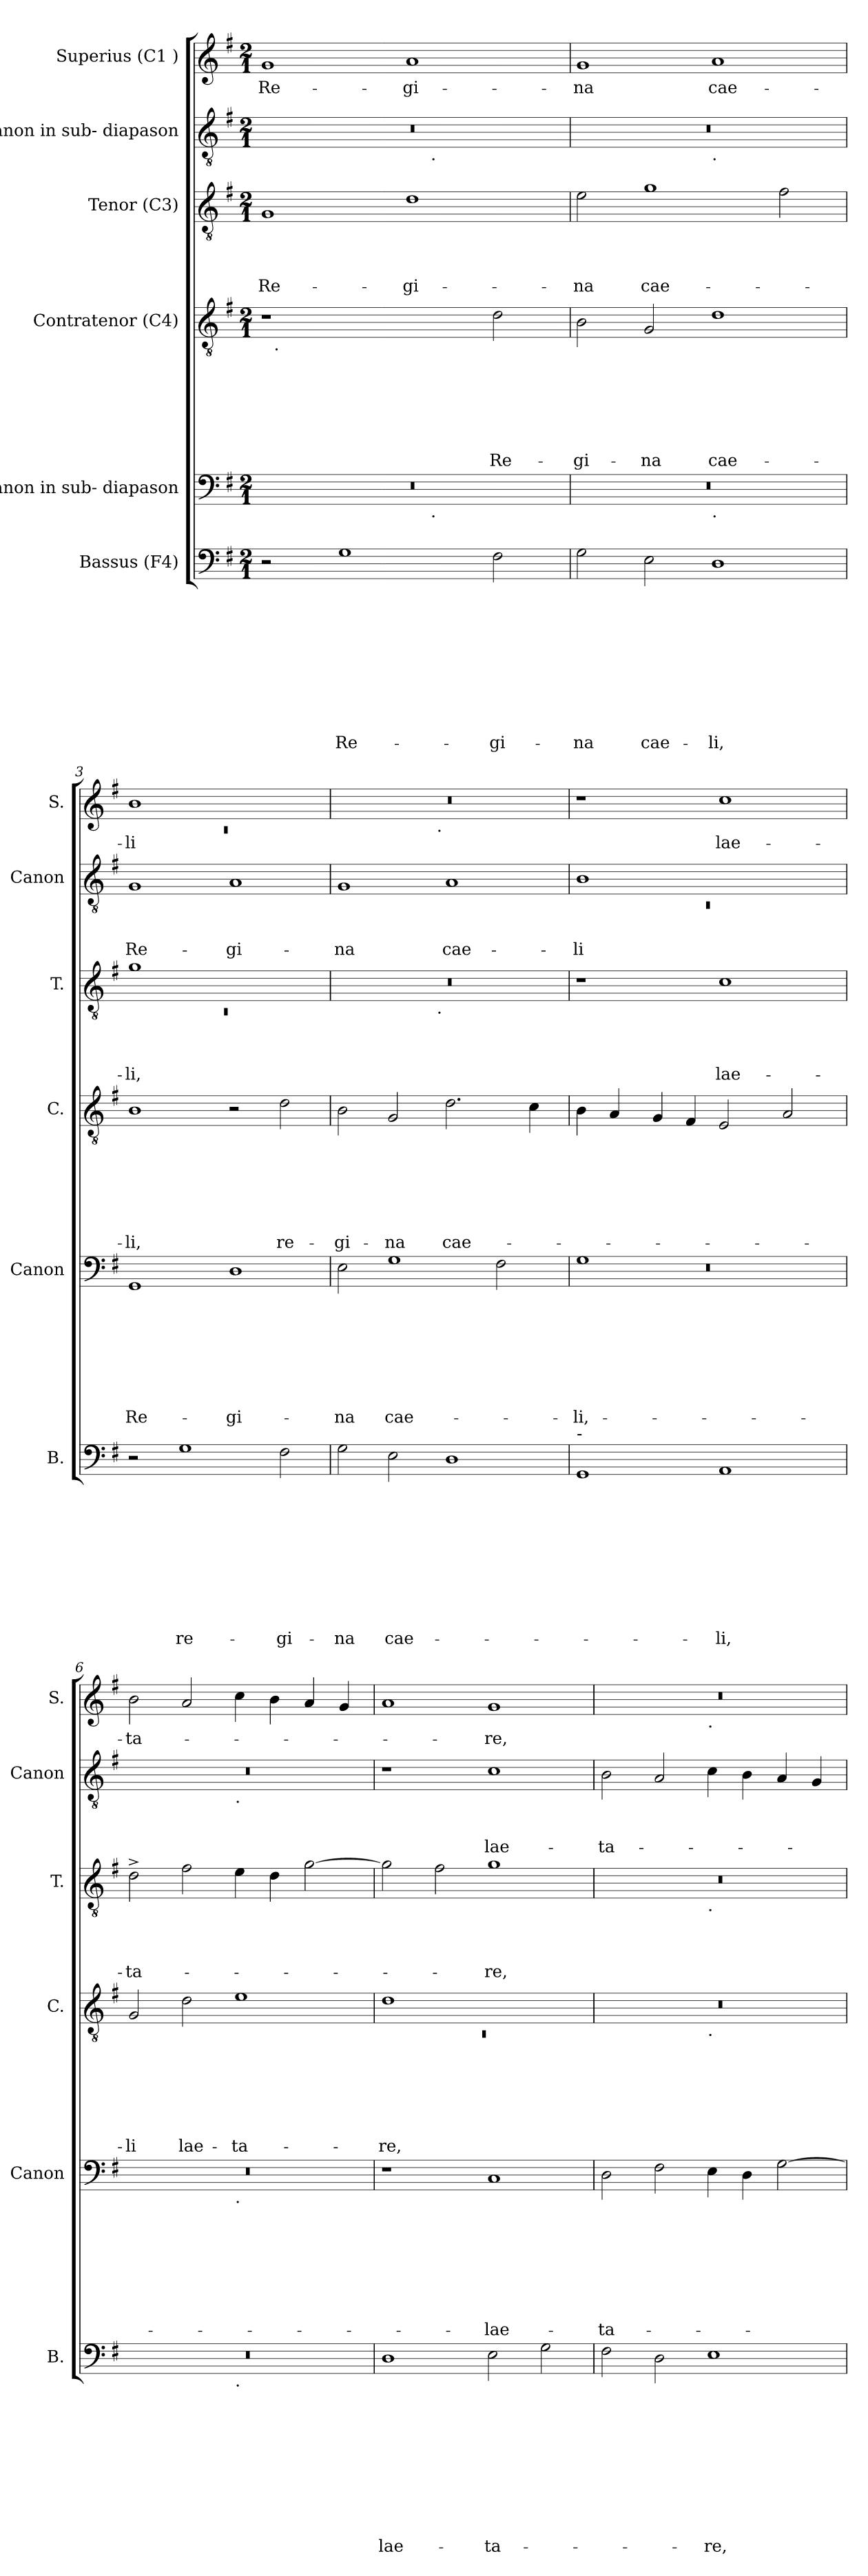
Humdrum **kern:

**kern	**text	**text	**text	**text	**text	**text	**text	**text	**text	**text	**kern	**text	**text	**text	**text	**text	**text	**text	**text	**kern	**text	**text	**text	**text	**text	**text	**text	**kern	**text	**text	**text	**text	**kern	**text	**text	**text	**kern	**text
*part6	*part6	*part6	*part6	*part6	*part6	*part6	*part6	*part6	*part6	*part6	*part5	*part5	*part5	*part5	*part5	*part5	*part5	*part5	*part5	*part4	*part4	*part4	*part4	*part4	*part4	*part4	*part4	*part3	*part3	*part3	*part3	*part3	*part2	*part2	*part2	*part2	*part1	*part1
*staff6	*staff6	*staff6	*staff6	*staff6	*staff6	*staff6	*staff6	*staff6	*staff6	*staff6	*staff5	*staff5	*staff5	*staff5	*staff5	*staff5	*staff5	*staff5	*staff5	*staff4	*staff4	*staff4	*staff4	*staff4	*staff4	*staff4	*staff4	*staff3	*staff3	*staff3	*staff3	*staff3	*staff2	*staff2	*staff2	*staff2	*staff1	*staff1
*I"Bassus (F4)	*	*	*	*	*	*	*	*	*	*	*I"Canon in sub- diapason	*	*	*	*	*	*	*	*	*I"Contratenor (C4)	*	*	*	*	*	*	*	*I"Tenor (C3)	*	*	*	*	*I"Canon in sub- diapason	*	*	*	*I"Superius (C1 )	*
*I'B.	*	*	*	*	*	*	*	*	*	*	*I'Canon	*	*	*	*	*	*	*	*	*I'C.	*	*	*	*	*	*	*	*I'T.	*	*	*	*	*I'Canon	*	*	*	*I'S.	*
*clefF4	*	*	*	*	*	*	*	*	*	*	*clefF4	*	*	*	*	*	*	*	*	*clefGv2	*	*	*	*	*	*	*	*clefGv2	*	*	*	*	*clefGv2	*	*	*	*clefG2	*
*k[f#]	*	*	*	*	*	*	*	*	*	*	*k[f#]	*	*	*	*	*	*	*	*	*k[f#]	*	*	*	*	*	*	*	*k[f#]	*	*	*	*	*k[f#]	*	*	*	*k[f#]	*
*G:	*	*	*	*	*	*	*	*	*	*	*G:	*	*	*	*	*	*	*	*	*G:	*	*	*	*	*	*	*	*G:	*	*	*	*	*G:	*	*	*	*G:	*
*M2/1	*	*	*	*	*	*	*	*	*	*	*M2/1	*	*	*	*	*	*	*	*	*M2/1	*	*	*	*	*	*	*	*M2/1	*	*	*	*	*M2/1	*	*	*	*M2/1	*
=1	=1	=1	=1	=1	=1	=1	=1	=1	=1	=1	=1	=1	=1	=1	=1	=1	=1	=1	=1	=1	=1	=1	=1	=1	=1	=1	=1	=1	=1	=1	=1	=1	=1	=1	=1	=1	=1	=1
!	!	!	!	!	!	!	!	!	!	!	!	!	!	!	!	!	!	!	!	!	!	!	!	!	!	!	!	!	!	!	!	!LO:LY:b	!	!	!	!	!	!LO:LY:b
*	*	*	*	*	*	*	*	*	*	*	*^	*	*	*	*	*	*	*	*	*^	*	*	*	*	*	*	*	*	*	*	*	*	*^	*	*	*	*	*
2r	.	.	.	.	.	.	.	.	.	.	0r	1ryy	.	.	.	.	.	.	.	.	1r	32ryy	.	.	.	.	.	.	.	1G	.	.	.	Re-	0r	1ryy	.	.	.	1g	Re-
!	!	!	!	!	!	!	!	!	!	!	!	!	!	!	!	!	!	!	!	!	!	!LO:TX:b:t=.	!	!	!	!	!	!	!	!	!	!	!	!	!	!	!	!	!	!	!
.	.	.	.	.	.	.	.	.	.	.	.	.	.	.	.	.	.	.	.	.	.	1ryy	.	.	.	.	.	.	.	.	.	.	.	.	.	.	.	.	.	.	.
!	!	!	!	!	!	!	!	!	!	!LO:LY:b	!	!	!	!	!	!	!	!	!	!	!	!	!	!	!	!	!	!	!	!	!	!	!	!	!	!	!	!	!	!	!
1G	.	.	.	.	.	.	.	.	.	Re-	.	.	.	.	.	.	.	.	.	.	.	.	.	.	.	.	.	.	.	.	.	.	.	.	.	.	.	.	.	.	.
!	!	!	!	!	!	!	!	!	!	!	!	!	!	!	!	!	!	!	!	!	!	!	!	!	!	!	!	!	!	!	!	!	!	!LO:LY:b	!	!	!	!	!	!	!LO:LY:b
.	.	.	.	.	.	.	.	.	.	.	.	16ryy	.	.	.	.	.	.	.	.	2ryy	.	.	.	.	.	.	.	.	1d	.	.	.	-gi-	.	16ryy	.	.	.	1a	-gi-
.	.	.	.	.	.	.	.	.	.	.	.	.	.	.	.	.	.	.	.	.	.	2ryy	.	.	.	.	.	.	.	.	.	.	.	.	.	.	.	.	.	.	.
!	!	!	!	!	!	!	!	!	!	!	!	!	!	!	!	!	!	!	!	!	!	!	!	!	!	!	!	!	!	!	!	!	!	!	!	!LO:TX:b:t=.	!	!	!	!	!
!	!	!	!	!	!	!	!	!	!	!	!	!LO:TX:b:t=.	!	!	!	!	!	!	!	!	!	!	!	!	!	!	!	!	!	!	!	!	!	!	!	!	!	!	!	!	!
.	.	.	.	.	.	.	.	.	.	.	.	2...ryy	.	.	.	.	.	.	.	.	.	.	.	.	.	.	.	.	.	.	.	.	.	.	.	2...ryy	.	.	.	.	.
!	!	!	!	!	!	!	!	!	!	!LO:LY:b	!	!	!	!	!	!	!	!	!	!	!	!	!	!	!	!	!	!	!LO:LY:b	!	!	!	!	!	!	!	!	!	!	!	!
2F#\	.	.	.	.	.	.	.	.	.	-gi-	.	.	.	.	.	.	.	.	.	.	2d\	.	.	.	.	.	.	.	Re-	.	.	.	.	.	.	.	.	.	.	.	.
.	.	.	.	.	.	.	.	.	.	.	.	.	.	.	.	.	.	.	.	.	.	4...ryy	.	.	.	.	.	.	.	.	.	.	.	.	.	.	.	.	.	.	.
=2	=2	=2	=2	=2	=2	=2	=2	=2	=2	=2	=2	=2	=2	=2	=2	=2	=2	=2	=2	=2	=2	=2	=2	=2	=2	=2	=2	=2	=2	=2	=2	=2	=2	=2	=2	=2	=2	=2	=2	=2	=2
!	!	!	!	!	!	!	!	!	!	!LO:LY:b	!	!	!	!	!	!	!	!	!	!	!	!	!	!	!	!	!	!	!LO:LY:b	!	!	!	!	!LO:LY:b	!	!	!	!	!	!	!LO:LY:b
*	*	*	*	*	*	*	*	*	*	*	*	*	*	*	*	*	*	*	*	*	*v	*v	*	*	*	*	*	*	*	*	*	*	*	*	*	*	*	*	*	*	*
2G\	.	.	.	.	.	.	.	.	.	-na	0r	1ryy	.	.	.	.	.	.	.	.	2B\	.	.	.	.	.	.	-gi-	2e\	.	.	.	-na	0r	1ryy	.	.	.	1g	-na
!	!	!	!	!	!	!	!	!	!	!LO:LY:b	!	!	!	!	!	!	!	!	!	!	!	!	!	!	!	!	!	!LO:LY:b	!	!	!	!	!LO:LY:b	!	!	!	!	!	!	!
2E\	.	.	.	.	.	.	.	.	.	cae-	.	.	.	.	.	.	.	.	.	.	2G/	.	.	.	.	.	.	-na	1g	.	.	.	cae-	.	.	.	.	.	.	.
!	!	!	!	!	!	!	!	!	!	!	!	!	!	!	!	!	!	!	!	!	!	!	!	!	!	!	!	!	!	!	!	!	!	!	!LO:TX:b:t=.	!	!	!	!	!
!	!	!	!	!	!	!	!	!	!	!	!	!LO:TX:b:t=.	!	!	!	!	!	!	!	!	!	!	!	!	!	!	!	!	!	!	!	!	!	!	!	!	!	!	!	!
!	!	!	!	!	!	!	!	!	!	!LO:LY:b	!	!	!	!	!	!	!	!	!	!	!	!	!	!	!	!	!	!LO:LY:b	!	!	!	!	!	!	!	!	!	!	!	!LO:LY:b
1D	.	.	.	.	.	.	.	.	.	-li,	.	1ryy	.	.	.	.	.	.	.	.	1d	.	.	.	.	.	.	cae-	.	.	.	.	.	.	1ryy	.	.	.	1a	cae-
.	.	.	.	.	.	.	.	.	.	.	.	.	.	.	.	.	.	.	.	.	.	.	.	.	.	.	.	.	2f#\	.	.	.	.	.	.	.	.	.	.	.
=3	=3	=3	=3	=3	=3	=3	=3	=3	=3	=3	=3	=3	=3	=3	=3	=3	=3	=3	=3	=3	=3	=3	=3	=3	=3	=3	=3	=3	=3	=3	=3	=3	=3	=3	=3	=3	=3	=3	=3	=3
*	*	*	*	*	*	*	*	*	*	*	*	*	*	*	*	*	*	*	*	*	*	*	*	*	*	*	*	*	*^	*	*	*	*	*	*	*	*	*	*^	*
!	!	!	!	!	!	!	!	!	!	!	!	!	!	!	!	!	!	!	!	!LO:LY:b	!	!	!	!	!	!	!	!LO:LY:b	!	!LO:N:vis=1	!	!	!	!LO:LY:b	!	!	!	!	!LO:LY:b	!	!LO:N:vis=1	!LO:LY:b:rj
*	*	*	*	*	*	*	*	*	*	*	*v	*v	*	*	*	*	*	*	*	*	*	*	*	*	*	*	*	*	*	*	*	*	*	*	*v	*v	*	*	*	*	*	*
2r	.	.	.	.	.	.	.	.	.	.	1GG	.	.	.	.	.	.	.	Re-	1B	.	.	.	.	.	.	-li,	1g	0rC	.	.	.	-li,	1G	.	.	Re-	1b	0rc	-li
!	!	!	!	!	!	!	!	!	!	!LO:LY:b	!	!	!	!	!	!	!	!	!	!	!	!	!	!	!	!	!	!	!	!	!	!	!	!	!	!	!	!	!	!
1G	.	.	.	.	.	.	.	.	.	re-	.	.	.	.	.	.	.	.	.	.	.	.	.	.	.	.	.	.	.	.	.	.	.	.	.	.	.	.	.	.
!	!	!	!	!	!	!	!	!	!	!	!	!	!	!	!	!	!	!	!LO:LY:b	!	!	!	!	!	!	!	!	!	!	!	!	!	!	!	!	!	!LO:LY:b	!	!	!
.	.	.	.	.	.	.	.	.	.	.	1D	.	.	.	.	.	.	.	-gi-	2r	.	.	.	.	.	.	.	1ryy	.	.	.	.	.	1A	.	.	-gi-	1ryy	.	.
!	!	!	!	!	!	!	!	!	!	!LO:LY:b	!	!	!	!	!	!	!	!	!	!	!	!	!	!	!	!	!LO:LY:b	!	!	!	!	!	!	!	!	!	!	!	!	!
2F#\	.	.	.	.	.	.	.	.	.	-gi-	.	.	.	.	.	.	.	.	.	2d\	.	.	.	.	.	.	re-	.	.	.	.	.	.	.	.	.	.	.	.	.
=4	=4	=4	=4	=4	=4	=4	=4	=4	=4	=4	=4	=4	=4	=4	=4	=4	=4	=4	=4	=4	=4	=4	=4	=4	=4	=4	=4	=4	=4	=4	=4	=4	=4	=4	=4	=4	=4	=4	=4	=4
!	!	!	!	!	!	!	!	!	!	!LO:LY:b	!	!	!	!	!	!	!	!	!LO:LY:b	!	!	!	!	!	!	!	!LO:LY:b	!	!	!	!	!	!	!	!	!	!LO:LY:b	!	!	!
2G\	.	.	.	.	.	.	.	.	.	-na	2E\	.	.	.	.	.	.	.	-na	2B\	.	.	.	.	.	.	-gi-	0r	2ryy	.	.	.	.	1G	.	.	-na	0r	2ryy	.
!	!	!	!	!	!	!	!	!	!	!LO:LY:b	!	!	!	!	!	!	!	!	!LO:LY:b	!	!	!	!	!	!	!	!LO:LY:b	!	!	!	!	!	!	!	!	!	!	!	!	!
2E\	.	.	.	.	.	.	.	.	.	cae-	1G	.	.	.	.	.	.	.	cae-	2G/	.	.	.	.	.	.	-na	.	4...ryy	.	.	.	.	.	.	.	.	.	4...ryy	.
!	!	!	!	!	!	!	!	!	!	!	!	!	!	!	!	!	!	!	!	!	!	!	!	!	!	!	!	!	!	!	!	!	!	!	!	!	!	!	!LO:TX:b:t=.	!
!	!	!	!	!	!	!	!	!	!	!	!	!	!	!	!	!	!	!	!	!	!	!	!	!	!	!	!	!	!LO:TX:b:t=.	!	!	!	!	!	!	!	!	!	!	!
.	.	.	.	.	.	.	.	.	.	.	.	.	.	.	.	.	.	.	.	.	.	.	.	.	.	.	.	.	1ryy	.	.	.	.	.	.	.	.	.	1ryy	.
!	!	!	!	!	!	!	!	!	!	!	!	!	!	!	!	!	!	!	!	!	!	!	!	!	!	!	!LO:LY:b	!	!	!	!	!	!	!	!	!	!LO:LY:b	!	!	!
1D	.	.	.	.	.	.	.	.	.	.	.	.	.	.	.	.	.	.	.	2.d\	.	.	.	.	.	.	cae-	.	.	.	.	.	.	1A	.	.	cae-	.	.	.
.	.	.	.	.	.	.	.	.	.	.	2F#\	.	.	.	.	.	.	.	.	.	.	.	.	.	.	.	.	.	.	.	.	.	.	.	.	.	.	.	.	.
.	.	.	.	.	.	.	.	.	.	.	.	.	.	.	.	.	.	.	.	4c\	.	.	.	.	.	.	.	.	.	.	.	.	.	.	.	.	.	.	.	.
.	.	.	.	.	.	.	.	.	.	.	.	.	.	.	.	.	.	.	.	.	.	.	.	.	.	.	.	.	32ryy	.	.	.	.	.	.	.	.	.	32ryy	.
!!LO:LB:g=z
=5	=5	=5	=5	=5	=5	=5	=5	=5	=5	=5	=5	=5	=5	=5	=5	=5	=5	=5	=5	=5	=5	=5	=5	=5	=5	=5	=5	=5	=5	=5	=5	=5	=5	=5	=5	=5	=5	=5	=5	=5
*	*	*	*	*	*	*	*	*	*	*	*^	*	*	*	*	*	*	*	*	*	*	*	*	*	*	*	*	*	*	*	*	*	*	*^	*	*	*	*	*	*
*	*	*	*	*	*	*	*	*	*	*	*	*^	*	*	*	*	*	*	*	*	*	*	*	*	*	*	*	*	*	*	*	*	*	*	*	*	*	*	*	*	*	*
!LO:TX:a:t=-	!	!	!	!	!	!	!	!	!	!	!	!	!	!	!	!	!	!	!	!	!	!	!	!	!	!	!	!	!	!	!	!	!	!	!	!	!	!	!	!	!	!	!
!	!	!	!	!	!	!	!	!	!	!	!	!	!LO:N:vis=1	!	!	!	!	!	!	!	!LO:LY:b	!	!	!	!	!	!	!	!	!	!	!	!	!	!	!	!LO:N:vis=1	!	!	!LO:LY:b:rj	!	!	!
*	*	*	*	*	*	*	*	*	*	*	*	*	*	*	*	*	*	*	*	*	*	*	*	*	*	*	*	*	*	*v	*v	*	*	*	*	*	*	*	*	*	*v	*v	*
1GG	.	.	.	.	.	.	.	.	.	.	4.ryy	1G	0r	.	.	.	.	.	.	.	-li,	4B\	.	.	.	.	.	.	.	1r	.	.	.	.	1B	0rC	.	.	-li	1r	.
.	.	.	.	.	.	.	.	.	.	.	.	.	.	.	.	.	.	.	.	.	.	4A/	.	.	.	.	.	.	.	.	.	.	.	.	.	.	.	.	.	.	.
.	.	.	.	.	.	.	.	.	.	.	1ryy	.	.	.	.	.	.	.	.	.	.	.	.	.	.	.	.	.	.	.	.	.	.	.	.	.	.	.	.	.	.
.	.	.	.	.	.	.	.	.	.	.	.	.	.	.	.	.	.	.	.	.	.	4G/	.	.	.	.	.	.	.	.	.	.	.	.	.	.	.	.	.	.	.
.	.	.	.	.	.	.	.	.	.	.	.	.	.	.	.	.	.	.	.	.	.	4F#/	.	.	.	.	.	.	.	.	.	.	.	.	.	.	.	.	.	.	.
!	!	!	!	!	!	!	!	!	!	!LO:LY:b	!	!	!	!	!	!	!	!	!	!	!	!	!	!	!	!	!	!	!	!	!	!	!	!LO:LY:b	!	!	!	!	!	!	!LO:LY:b
1AA	.	.	.	.	.	.	.	.	.	-li,	.	1ryy	.	.	.	.	.	.	.	.	.	2E/	.	.	.	.	.	.	.	1c	.	.	.	lae-	1ryy	.	.	.	.	1cc	lae-
.	.	.	.	.	.	.	.	.	.	.	2ryy	.	.	.	.	.	.	.	.	.	.	.	.	.	.	.	.	.	.	.	.	.	.	.	.	.	.	.	.	.	.
.	.	.	.	.	.	.	.	.	.	.	.	.	.	.	.	.	.	.	.	.	.	2A/	.	.	.	.	.	.	.	.	.	.	.	.	.	.	.	.	.	.	.
.	.	.	.	.	.	.	.	.	.	.	8ryy	.	.	.	.	.	.	.	.	.	.	.	.	.	.	.	.	.	.	.	.	.	.	.	.	.	.	.	.	.	.
*	*	*	*	*	*	*	*	*	*	*	*v	*v	*v	*	*	*	*	*	*	*	*	*	*	*	*	*	*	*	*	*	*	*	*	*	*	*	*	*	*	*	*
=6	=6	=6	=6	=6	=6	=6	=6	=6	=6	=6	=6	=6	=6	=6	=6	=6	=6	=6	=6	=6	=6	=6	=6	=6	=6	=6	=6	=6	=6	=6	=6	=6	=6	=6	=6	=6	=6	=6	=6
!	!	!	!	!	!	!	!	!	!	!	!	!	!	!	!	!	!	!	!	!	!	!	!	!	!	!	!LO:LY:b	!	!	!	!	!LO:LY:b	!	!	!	!	!	!	!LO:LY:b
*^	*	*	*	*	*	*	*	*	*	*	*^	*	*	*	*	*	*	*	*	*	*	*	*	*	*	*	*	*	*	*	*	*	*	*	*	*	*	*	*
0r	1ryy	.	.	.	.	.	.	.	.	.	.	0r	1ryy	.	.	.	.	.	.	.	.	2G/	.	.	.	.	.	.	-li	2d^>\	.	.	.	-ta-	0r	1ryy	.	.	.	2b\	-ta-
!	!	!	!	!	!	!	!	!	!	!	!	!	!	!	!	!	!	!	!	!	!	!	!	!	!	!	!	!	!LO:LY:b	!	!	!	!	!	!	!	!	!	!	!	!
.	.	.	.	.	.	.	.	.	.	.	.	.	.	.	.	.	.	.	.	.	.	2d\	.	.	.	.	.	.	lae-	2f#\	.	.	.	.	.	.	.	.	.	2a/	.
!	!	!	!	!	!	!	!	!	!	!	!	!	!	!	!	!	!	!	!	!	!	!	!	!	!	!	!	!	!	!	!	!	!	!	!	!LO:TX:b:t=.	!	!	!	!	!
!	!	!	!	!	!	!	!	!	!	!	!	!	!LO:TX:b:t=.	!	!	!	!	!	!	!	!	!	!	!	!	!	!	!	!	!	!	!	!	!	!	!	!	!	!	!	!
!	!LO:TX:b:t=.	!	!	!	!	!	!	!	!	!	!	!	!	!	!	!	!	!	!	!	!	!	!	!	!	!	!	!	!	!	!	!	!	!	!	!	!	!	!	!	!
!	!	!	!	!	!	!	!	!	!	!	!	!	!	!	!	!	!	!	!	!	!	!	!	!	!	!	!	!	!LO:LY:b	!	!	!	!	!	!	!	!	!	!	!	!
.	1ryy	.	.	.	.	.	.	.	.	.	.	.	1ryy	.	.	.	.	.	.	.	.	1e	.	.	.	.	.	.	-ta-	4e\	.	.	.	.	.	1ryy	.	.	.	4cc\	.
.	.	.	.	.	.	.	.	.	.	.	.	.	.	.	.	.	.	.	.	.	.	.	.	.	.	.	.	.	.	4d\	.	.	.	.	.	.	.	.	.	4b\	.
.	.	.	.	.	.	.	.	.	.	.	.	.	.	.	.	.	.	.	.	.	.	.	.	.	.	.	.	.	.	[>2g\	.	.	.	.	.	.	.	.	.	4a/	.
.	.	.	.	.	.	.	.	.	.	.	.	.	.	.	.	.	.	.	.	.	.	.	.	.	.	.	.	.	.	.	.	.	.	.	.	.	.	.	.	4g/	.
=7	=7	=7	=7	=7	=7	=7	=7	=7	=7	=7	=7	=7	=7	=7	=7	=7	=7	=7	=7	=7	=7	=7	=7	=7	=7	=7	=7	=7	=7	=7	=7	=7	=7	=7	=7	=7	=7	=7	=7	=7	=7
*	*	*	*	*	*	*	*	*	*	*	*	*	*	*	*	*	*	*	*	*	*	*^	*	*	*	*	*	*	*	*	*	*	*	*	*	*	*	*	*	*	*
!	!	!	!	!	!	!	!	!	!	!	!LO:LY:b	!	!	!	!	!	!	!	!	!	!	!	!LO:N:vis=1	!	!	!	!	!	!	!LO:LY:b	!	!	!	!	!	!	!	!	!	!	!	!
*v	*v	*	*	*	*	*	*	*	*	*	*	*	*	*	*	*	*	*	*	*	*	*	*	*	*	*	*	*	*	*	*	*	*	*	*	*v	*v	*	*	*	*	*
*	*	*	*	*	*	*	*	*	*	*	*v	*v	*	*	*	*	*	*	*	*	*	*	*	*	*	*	*	*	*	*	*	*	*	*	*	*	*	*	*	*
1D	.	.	.	.	.	.	.	.	.	lae-	1r	.	.	.	.	.	.	.	.	1d	0rC	.	.	.	.	.	.	-re,	2g\]	.	.	.	.	1r	.	.	.	1a	.
.	.	.	.	.	.	.	.	.	.	.	.	.	.	.	.	.	.	.	.	.	.	.	.	.	.	.	.	.	2f#\	.	.	.	.	.	.	.	.	.	.
!	!	!	!	!	!	!	!	!	!	!LO:LY:b	!	!	!	!	!	!	!	!	!LO:LY:b	!	!	!	!	!	!	!	!	!	!	!	!	!	!LO:LY:b	!	!	!	!LO:LY:b	!	!LO:LY:b
2E\	.	.	.	.	.	.	.	.	.	-ta-	1C	.	.	.	.	.	.	.	lae-	1ryy	.	.	.	.	.	.	.	.	1g	.	.	.	-re,	1c	.	.	lae-	1g	-re,
2G\	.	.	.	.	.	.	.	.	.	.	.	.	.	.	.	.	.	.	.	.	.	.	.	.	.	.	.	.	.	.	.	.	.	.	.	.	.	.	.
=8	=8	=8	=8	=8	=8	=8	=8	=8	=8	=8	=8	=8	=8	=8	=8	=8	=8	=8	=8	=8	=8	=8	=8	=8	=8	=8	=8	=8	=8	=8	=8	=8	=8	=8	=8	=8	=8	=8	=8
!	!	!	!	!	!	!	!	!	!	!	!	!	!	!	!	!	!	!	!LO:LY:b	!	!	!	!	!	!	!	!	!	!	!	!	!	!	!	!	!	!LO:LY:b	!	!
*	*	*	*	*	*	*	*	*	*	*	*	*	*	*	*	*	*	*	*	*	*	*	*	*	*	*	*	*	*^	*	*	*	*	*	*	*	*	*^	*
2F#\	.	.	.	.	.	.	.	.	.	.	2D\	.	.	.	.	.	.	.	-ta-	0r	1ryy	.	.	.	.	.	.	.	0r	1ryy	.	.	.	.	2B\	.	.	-ta-	0r	1ryy	.
2D\	.	.	.	.	.	.	.	.	.	.	2F#\	.	.	.	.	.	.	.	.	.	.	.	.	.	.	.	.	.	.	.	.	.	.	.	2A/	.	.	.	.	.	.
!	!	!	!	!	!	!	!	!	!	!	!	!	!	!	!	!	!	!	!	!	!	!	!	!	!	!	!	!	!	!	!	!	!	!	!	!	!	!	!	!LO:TX:b:t=.	!
!	!	!	!	!	!	!	!	!	!	!	!	!	!	!	!	!	!	!	!	!	!	!	!	!	!	!	!	!	!	!LO:TX:b:t=.	!	!	!	!	!	!	!	!	!	!	!
!	!	!	!	!	!	!	!	!	!	!	!	!	!	!	!	!	!	!	!	!	!LO:TX:b:t=.	!	!	!	!	!	!	!	!	!	!	!	!	!	!	!	!	!	!	!	!
!	!	!	!	!	!	!	!	!	!	!LO:LY:b	!	!	!	!	!	!	!	!	!	!	!	!	!	!	!	!	!	!	!	!	!	!	!	!	!	!	!	!	!	!	!
1E	.	.	.	.	.	.	.	.	.	-re,	4E\	.	.	.	.	.	.	.	.	.	1ryy	.	.	.	.	.	.	.	.	1ryy	.	.	.	.	4c\	.	.	.	.	1ryy	.
.	.	.	.	.	.	.	.	.	.	.	4D\	.	.	.	.	.	.	.	.	.	.	.	.	.	.	.	.	.	.	.	.	.	.	.	4B\	.	.	.	.	.	.
.	.	.	.	.	.	.	.	.	.	.	[<2G\	.	.	.	.	.	.	.	.	.	.	.	.	.	.	.	.	.	.	.	.	.	.	.	4A/	.	.	.	.	.	.
.	.	.	.	.	.	.	.	.	.	.	.	.	.	.	.	.	.	.	.	.	.	.	.	.	.	.	.	.	.	.	.	.	.	.	4G/	.	.	.	.	.	.
*	*	*	*	*	*	*	*	*	*	*	*	*	*	*	*	*	*	*	*	*v	*v	*	*	*	*	*	*	*	*	*	*	*	*	*	*	*	*	*	*v	*v	*
*	*	*	*	*	*	*	*	*	*	*	*	*	*	*	*	*	*	*	*	*	*	*	*	*	*	*	*	*v	*v	*	*	*	*	*	*	*	*	*	*
=	=	=	=	=	=	=	=	=	=	=	=	=	=	=	=	=	=	=	=	=	=	=	=	=	=	=	=	=	=	=	=	=	=	=	=	=	=	=
*-	*-	*-	*-	*-	*-	*-	*-	*-	*-	*-	*-	*-	*-	*-	*-	*-	*-	*-	*-	*-	*-	*-	*-	*-	*-	*-	*-	*-	*-	*-	*-	*-	*-	*-	*-	*-	*-	*-
